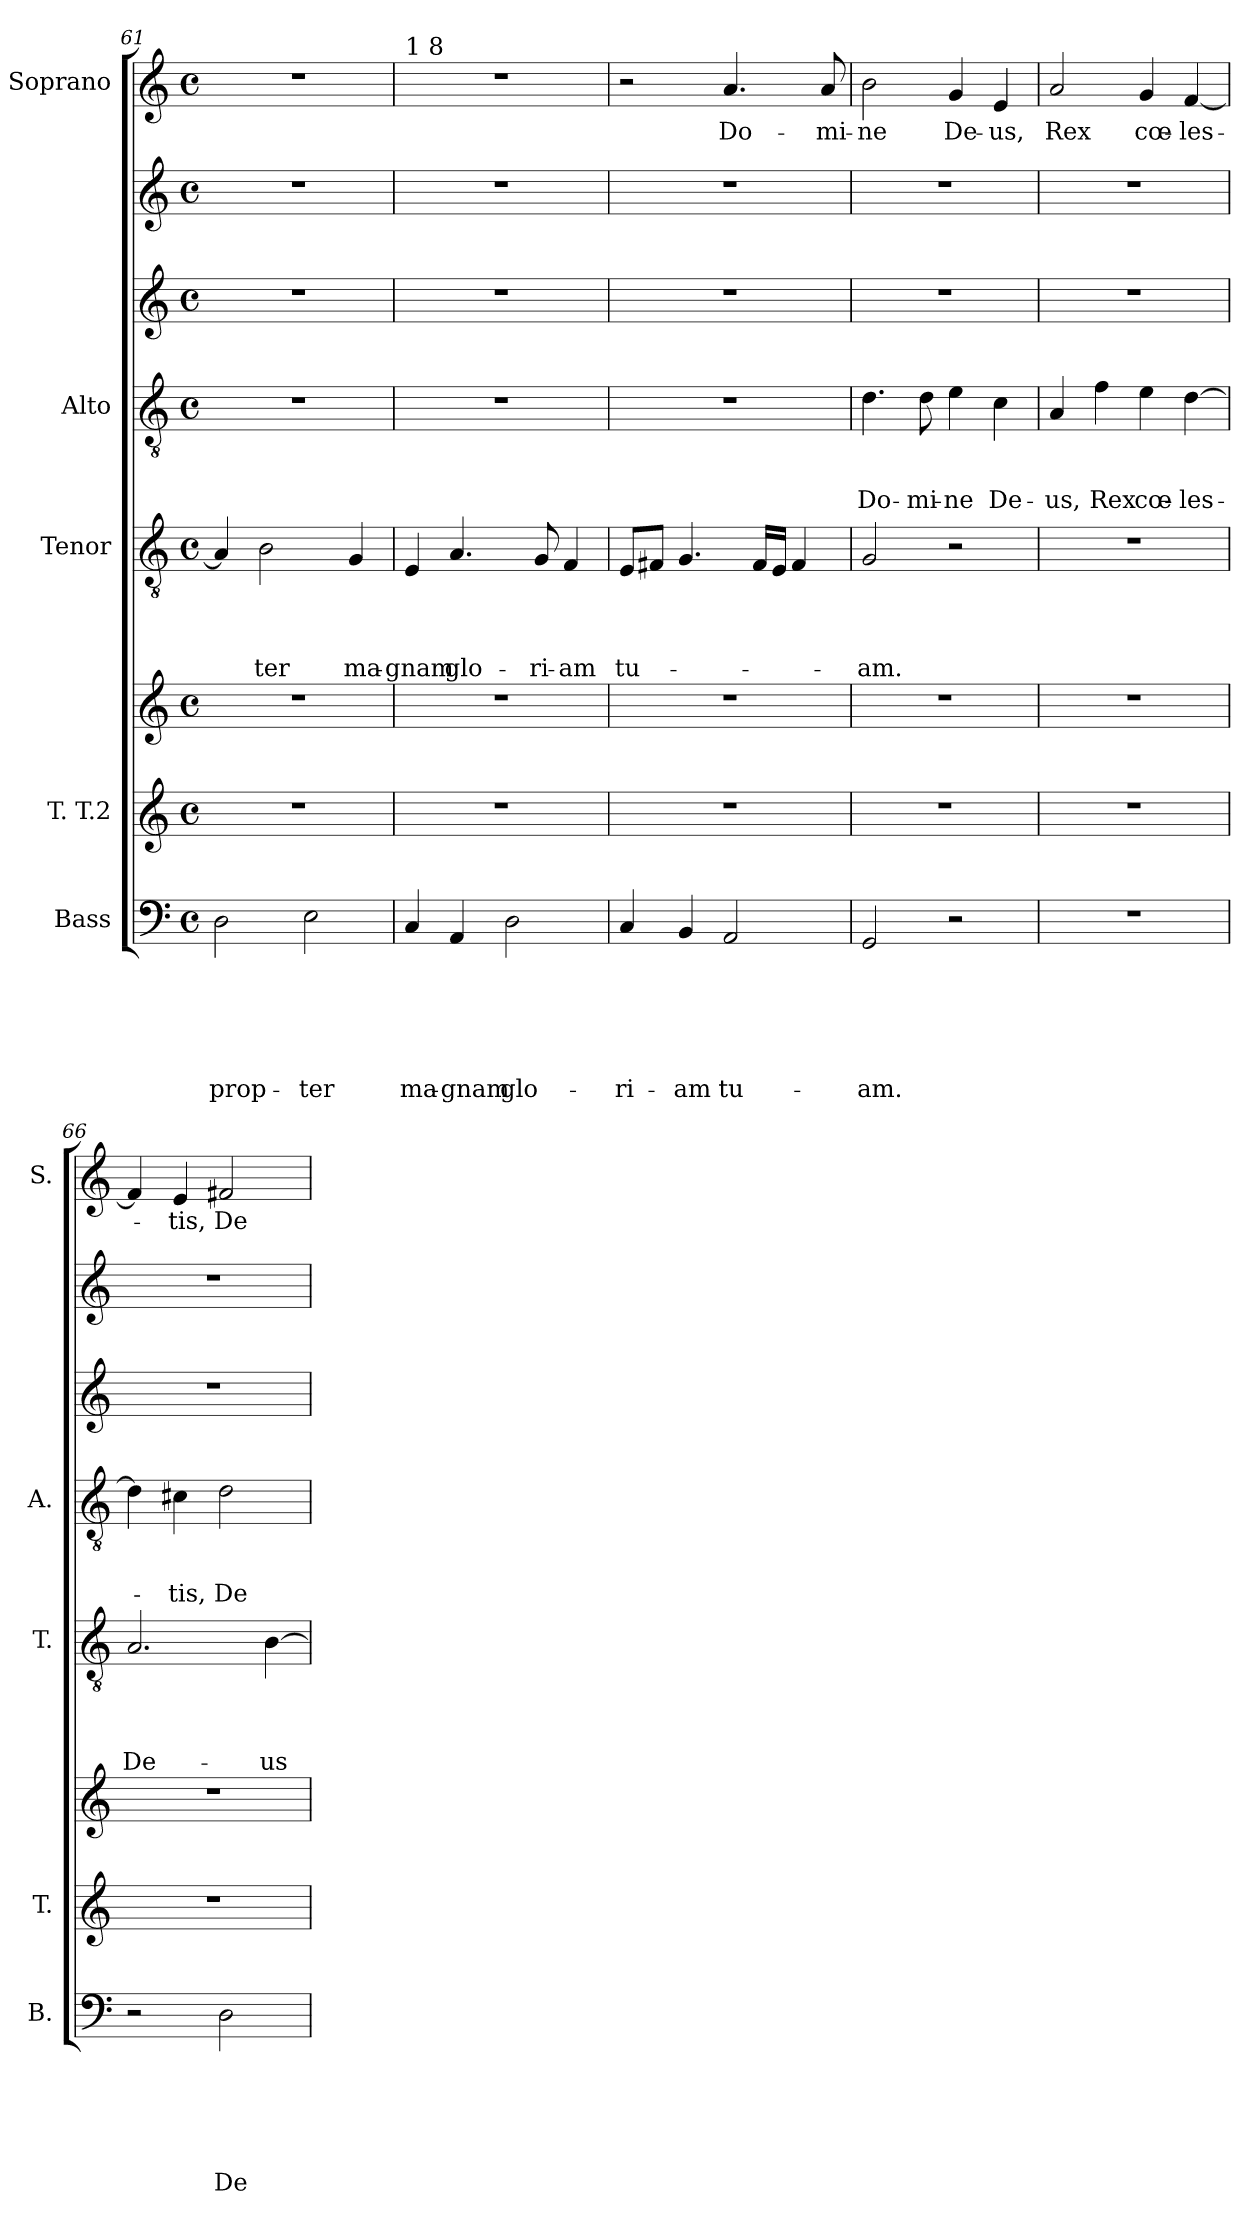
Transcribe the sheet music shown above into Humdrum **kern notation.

**kern	**text	**text	**text	**text	**text	**text	**kern	**kern	**kern	**text	**text	**text	**text	**kern	**text	**text	**text	**kern	**kern	**kern	**text
*part7	*part7	*part7	*part7	*part7	*part7	*part7	*part6	*part6	*part5	*part5	*part5	*part5	*part5	*part4	*part4	*part4	*part4	*part3	*part2	*part1	*part1
*staff8	*staff8	*staff8	*staff8	*staff8	*staff8	*staff8	*staff7	*staff6	*staff5	*staff5	*staff5	*staff5	*staff5	*staff4	*staff4	*staff4	*staff4	*staff3	*staff2	*staff1	*staff1
*I"Bass	*	*	*	*	*	*	*I"T. T.2	*	*I"Tenor	*	*	*	*	*I"Alto	*	*	*	*	*	*I"Soprano	*
*I'B.	*	*	*	*	*	*	*I'T.	*	*I'T.	*	*	*	*	*I'A.	*	*	*	*	*	*I'S.	*
*clefF4	*	*	*	*	*	*	*clefG2	*clefG2	*clefGv2	*	*	*	*	*clefGv2	*	*	*	*clefG2	*clefG2	*clefG2	*
*k[]	*	*	*	*	*	*	*k[]	*k[]	*k[]	*	*	*	*	*k[]	*	*	*	*k[]	*k[]	*k[]	*
*C:	*	*	*	*	*	*	*C:	*C:	*C:	*	*	*	*	*C:	*	*	*	*C:	*C:	*C:	*
*M4/4	*	*	*	*	*	*	*M4/4	*M4/4	*M4/4	*	*	*	*	*M4/4	*	*	*	*M4/4	*M4/4	*M4/4	*
*met(c)	*	*	*	*	*	*	*met(c)	*met(c)	*met(c)	*	*	*	*	*met(c)	*	*	*	*met(c)	*met(c)	*met(c)	*
=61	=61	=61	=61	=61	=61	=61	=61	=61	=61	=61	=61	=61	=61	=61	=61	=61	=61	=61	=61	=61	=61
!	!	!	!	!	!	!LO:LY:b	!	!	!	!	!	!	!	!	!	!	!	!	!	!	!
2D\	.	.	.	.	.	prop-	1r	1r	4A/]	.	.	.	.	1r	.	.	.	1r	1r	1r	.
!	!	!	!	!	!	!	!	!	!	!	!	!	!LO:LY:b	!	!	!	!	!	!	!	!
.	.	.	.	.	.	.	.	.	2B\	.	.	.	-ter	.	.	.	.	.	.	.	.
!	!	!	!	!	!	!LO:LY:b	!	!	!	!	!	!	!	!	!	!	!	!	!	!	!
2E\	.	.	.	.	.	-ter	.	.	.	.	.	.	.	.	.	.	.	.	.	.	.
!	!	!	!	!	!	!	!	!	!	!	!	!	!LO:LY:b	!	!	!	!	!	!	!	!
.	.	.	.	.	.	.	.	.	4G/	.	.	.	ma-	.	.	.	.	.	.	.	.
!!LO:LB:g=z
=62	=62	=62	=62	=62	=62	=62	=62	=62	=62	=62	=62	=62	=62	=62	=62	=62	=62	=62	=62	=62	=62
!	!	!	!	!	!	!	!	!	!	!	!	!	!	!	!	!	!	!	!	!LO:TX:a:t=1 8	!
!	!	!	!	!	!	!LO:LY:b	!	!	!	!	!	!	!LO:LY:b	!	!	!	!	!	!	!	!
4C/	.	.	.	.	.	ma-	1r	1r	4E/	.	.	.	-gnam	1r	.	.	.	1r	1r	1r	.
!	!	!	!	!	!	!LO:LY:b	!	!	!	!	!	!	!LO:LY:b	!	!	!	!	!	!	!	!
4AA/	.	.	.	.	.	-gnam	.	.	4.A/	.	.	.	glo-	.	.	.	.	.	.	.	.
!	!	!	!	!	!	!LO:LY:b	!	!	!	!	!	!	!	!	!	!	!	!	!	!	!
2D\	.	.	.	.	.	glo-	.	.	.	.	.	.	.	.	.	.	.	.	.	.	.
!	!	!	!	!	!	!	!	!	!	!	!	!	!LO:LY:b	!	!	!	!	!	!	!	!
.	.	.	.	.	.	.	.	.	8G/	.	.	.	-ri-	.	.	.	.	.	.	.	.
!	!	!	!	!	!	!	!	!	!	!	!	!	!LO:LY:b	!	!	!	!	!	!	!	!
.	.	.	.	.	.	.	.	.	4F/	.	.	.	-am	.	.	.	.	.	.	.	.
=63	=63	=63	=63	=63	=63	=63	=63	=63	=63	=63	=63	=63	=63	=63	=63	=63	=63	=63	=63	=63	=63
!	!	!	!	!	!	!LO:LY:b	!	!	!	!	!	!	!LO:LY:b	!	!	!	!	!	!	!	!
4C/	.	.	.	.	.	-ri-	1r	1r	8E/L	.	.	.	tu-	1r	.	.	.	1r	1r	2r	.
.	.	.	.	.	.	.	.	.	8F#X/J	.	.	.	.	.	.	.	.	.	.	.	.
!	!	!	!	!	!	!LO:LY:b	!	!	!	!	!	!	!	!	!	!	!	!	!	!	!
4BB/	.	.	.	.	.	-am	.	.	4.G/	.	.	.	.	.	.	.	.	.	.	.	.
!	!	!	!	!	!	!LO:LY:b	!	!	!	!	!	!	!	!	!	!	!	!	!	!	!LO:LY:b
2AA/	.	.	.	.	.	tu-	.	.	.	.	.	.	.	.	.	.	.	.	.	4.a/	Do-
.	.	.	.	.	.	.	.	.	16F#/LL	.	.	.	.	.	.	.	.	.	.	.	.
.	.	.	.	.	.	.	.	.	16E/JJ	.	.	.	.	.	.	.	.	.	.	.	.
.	.	.	.	.	.	.	.	.	4F#/	.	.	.	.	.	.	.	.	.	.	.	.
!	!	!	!	!	!	!	!	!	!	!	!	!	!	!	!	!	!	!	!	!	!LO:LY:b
.	.	.	.	.	.	.	.	.	.	.	.	.	.	.	.	.	.	.	.	8a/	-mi-
=64	=64	=64	=64	=64	=64	=64	=64	=64	=64	=64	=64	=64	=64	=64	=64	=64	=64	=64	=64	=64	=64
!	!	!	!	!	!	!LO:LY:b	!	!	!	!	!	!	!LO:LY:b	!	!	!	!LO:LY:b	!	!	!	!LO:LY:b
2GG/	.	.	.	.	.	-am.	1r	1r	2G/	.	.	.	-am.	4.d\	.	.	Do-	1r	1r	2b\	-ne
!	!	!	!	!	!	!	!	!	!	!	!	!	!	!	!	!	!LO:LY:b	!	!	!	!
.	.	.	.	.	.	.	.	.	.	.	.	.	.	8d\	.	.	-mi-	.	.	.	.
!	!	!	!	!	!	!	!	!	!	!	!	!	!	!	!	!	!LO:LY:b:rj	!	!	!	!LO:LY:b
2r	.	.	.	.	.	.	.	.	2r	.	.	.	.	4e\	.	.	-ne	.	.	4g/	De-
!	!	!	!	!	!	!	!	!	!	!	!	!	!	!	!	!	!LO:LY:b	!	!	!	!LO:LY:b
.	.	.	.	.	.	.	.	.	.	.	.	.	.	4c\	.	.	De-	.	.	4e/	-us,
=65	=65	=65	=65	=65	=65	=65	=65	=65	=65	=65	=65	=65	=65	=65	=65	=65	=65	=65	=65	=65	=65
!	!	!	!	!	!	!	!	!	!	!	!	!	!	!	!	!	!LO:LY:b	!	!	!	!LO:LY:b
1r	.	.	.	.	.	.	1r	1r	1r	.	.	.	.	4A/	.	.	-us,	1r	1r	2a/	Rex
!	!	!	!	!	!	!	!	!	!	!	!	!	!	!	!	!	!LO:LY:b	!	!	!	!
.	.	.	.	.	.	.	.	.	.	.	.	.	.	4f\	.	.	Rex	.	.	.	.
!	!	!	!	!	!	!	!	!	!	!	!	!	!	!	!	!	!LO:LY:b	!	!	!	!LO:LY:b
.	.	.	.	.	.	.	.	.	.	.	.	.	.	4e\	.	.	cœ-	.	.	4g/	cœ-
!	!	!	!	!	!	!	!	!	!	!	!	!	!	!	!	!	!LO:LY:b	!	!	!	!LO:LY:b
.	.	.	.	.	.	.	.	.	.	.	.	.	.	[>4d\	.	.	-les-	.	.	[>4f/	-les-
!!LO:LB:g=z
=66	=66	=66	=66	=66	=66	=66	=66	=66	=66	=66	=66	=66	=66	=66	=66	=66	=66	=66	=66	=66	=66
!	!	!	!	!	!	!	!	!	!	!	!	!	!LO:LY:b	!	!	!	!	!	!	!	!
2r	.	.	.	.	.	.	1r	1r	2.A/	.	.	.	De-	4d\]	.	.	.	1r	1r	4f/]	.
!	!	!	!	!	!	!	!	!	!	!	!	!	!	!	!	!	!LO:LY:b	!	!	!	!LO:LY:b
.	.	.	.	.	.	.	.	.	.	.	.	.	.	4c#X\	.	.	-tis,	.	.	4e/	-tis,
!	!	!	!	!	!	!LO:LY:b	!	!	!	!	!	!	!	!	!	!	!LO:LY:b	!	!	!	!LO:LY:b
2D\	.	.	.	.	.	De-	.	.	.	.	.	.	.	2d\	.	.	De-	.	.	2f#X/	De-
!	!	!	!	!	!	!	!	!	!	!	!	!	!LO:LY:b	!	!	!	!	!	!	!	!
.	.	.	.	.	.	.	.	.	[>4B\	.	.	.	-us	.	.	.	.	.	.	.	.
=	=	=	=	=	=	=	=	=	=	=	=	=	=	=	=	=	=	=	=	=	=
*-	*-	*-	*-	*-	*-	*-	*-	*-	*-	*-	*-	*-	*-	*-	*-	*-	*-	*-	*-	*-	*-
